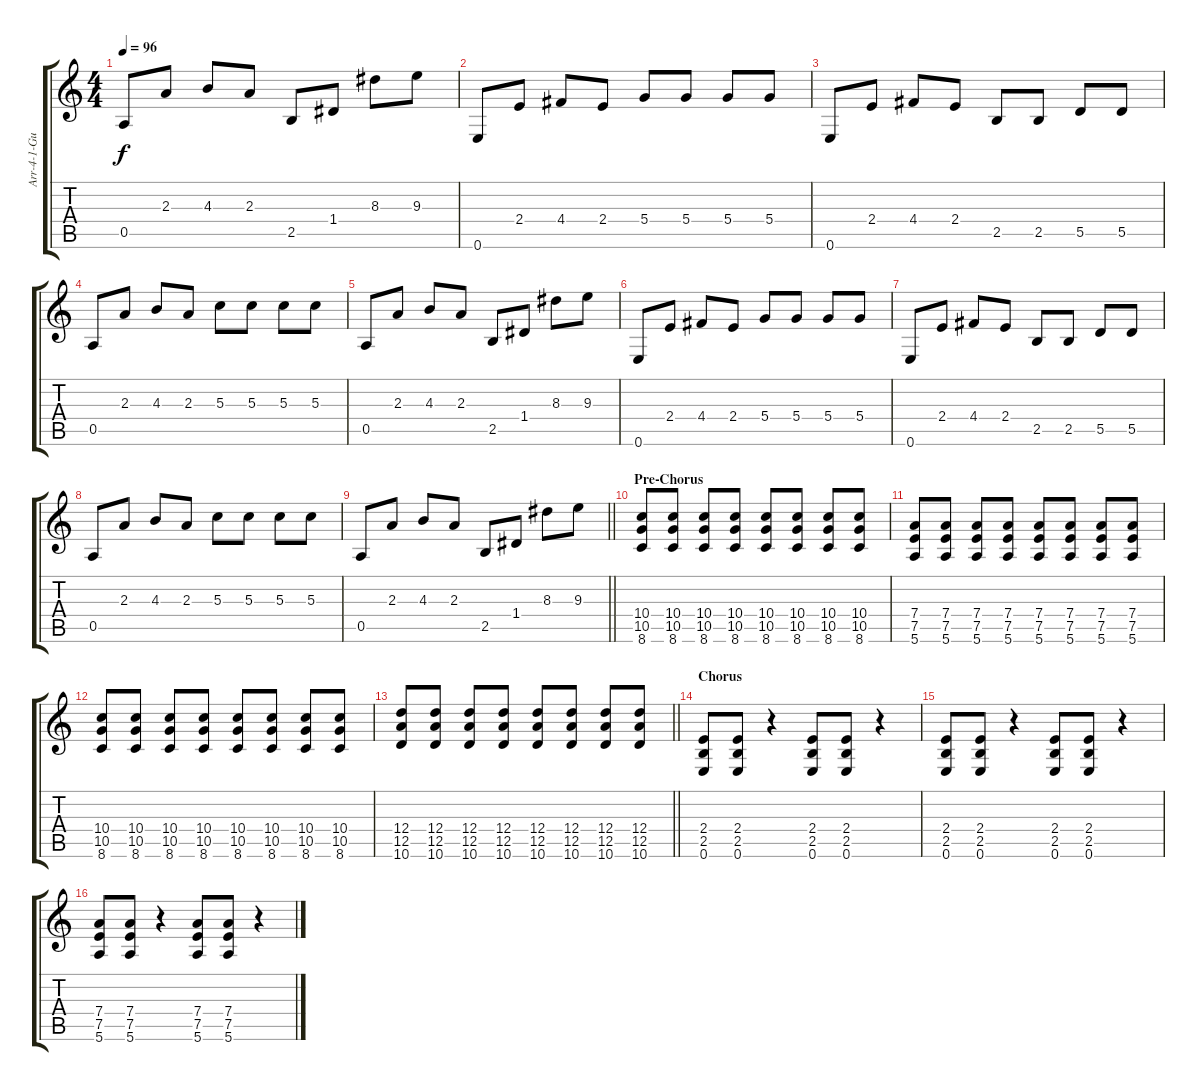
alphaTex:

\track ("Arr-4-1-Guitar" "Arr-4-1-Gu") {mute instrument acousticguitarsteel}
\staff {score tabs}
\tuning (E4 B3 G3 D3 A2 E2) {hide}
\ts (4 4)
\tempo 96
\clef g2
\ks c
0.5.8{dy f} 2.3.8 4.3.8 2.3.8 2.5.8 1.4.8 8.3.8 9.3.8 |
0.6.8 2.4.8 4.4.8 2.4.8 5.4.8 5.4.8 5.4.8 5.4.8 |
0.6.8 2.4.8 4.4.8 2.4.8 2.5.8 2.5.8 5.5.8 5.5.8 |
0.5.8 2.3.8 4.3.8 2.3.8 5.3.8 5.3.8 5.3.8 5.3.8 |
0.5.8 2.3.8 4.3.8 2.3.8 2.5.8 1.4.8 8.3.8 9.3.8 |
0.6.8 2.4.8 4.4.8 2.4.8 5.4.8 5.4.8 5.4.8 5.4.8 |
0.6.8 2.4.8 4.4.8 2.4.8 2.5.8 2.5.8 5.5.8 5.5.8 |
0.5.8 2.3.8 4.3.8 2.3.8 5.3.8 5.3.8 5.3.8 5.3.8 |
\barLineRight lightlight
0.5.8 2.3.8 4.3.8 2.3.8 2.5.8 1.4.8 8.3.8 9.3.8 |
\section ("" "Pre-Chorus")
(10.4 10.5 8.6).8{instrument distortionguitar} (10.4 10.5 8.6).8 (10.4 10.5 8.6).8 (10.4 10.5 8.6).8 (10.4 10.5 8.6).8 (10.4 10.5 8.6).8 (10.4 10.5 8.6).8 (10.4 10.5 8.6).8 |
(7.4 7.5 5.6).8 (7.4 7.5 5.6).8 (7.4 7.5 5.6).8 (7.4 7.5 5.6).8 (7.4 7.5 5.6).8 (7.4 7.5 5.6).8 (7.4 7.5 5.6).8 (7.4 7.5 5.6).8 |
(10.4 10.5 8.6).8 (10.4 10.5 8.6).8 (10.4 10.5 8.6).8 (10.4 10.5 8.6).8 (10.4 10.5 8.6).8 (10.4 10.5 8.6).8 (10.4 10.5 8.6).8 (10.4 10.5 8.6).8 |
\barLineRight lightlight
(12.4 12.5 10.6).8 (12.4 12.5 10.6).8 (12.4 12.5 10.6).8 (12.4 12.5 10.6).8 (12.4 12.5 10.6).8 (12.4 12.5 10.6).8 (12.4 12.5 10.6).8 (12.4 12.5 10.6).8 |
\section ("" "Chorus")
(2.4 2.5 0.6).8 (2.4 2.5 0.6).8 r.4 (2.4 2.5 0.6).8 (2.4 2.5 0.6).8 r.4 |
(2.4 2.5 0.6).8 (2.4 2.5 0.6).8 r.4 (2.4 2.5 0.6).8 (2.4 2.5 0.6).8 r.4 |
(7.4 7.5 5.6).8 (7.4 7.5 5.6).8 r.4 (7.4 7.5 5.6).8 (7.4 7.5 5.6).8 r.4
